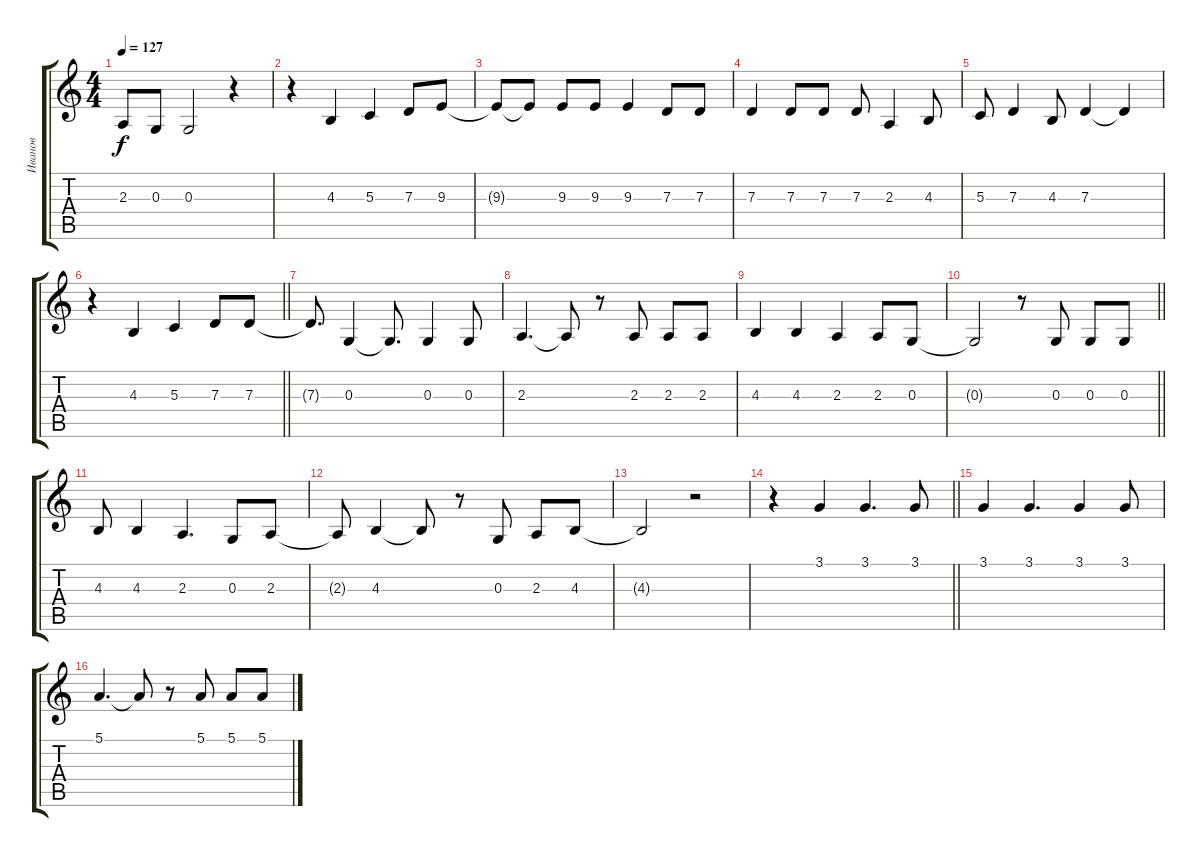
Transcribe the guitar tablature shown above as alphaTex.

\track ("Иванов" "Иванов") {instrument tenorsax}
\staff {score tabs}
\tuning (E4 B3 G3 D3 A2 E2) {hide}
\ts (4 4)
\tempo 127
\clef g2
\ks c
2.3{t}.8{dy f} 0.3.8 0.3.2 r.4 |
r.4 4.3.4 5.3.4 7.3.8 9.3.8 |
9.3{t}.8 9.3{t}.8 9.3.8 9.3.8 9.3.4 7.3.8 7.3.8 |
7.3.4 7.3.8 7.3.8 7.3.8 2.3.4 4.3.8 |
5.3.8 7.3.4 4.3.8 7.3.4 7.3{t}.4 |
\barLineRight lightlight
r.4 4.3.4 5.3.4 7.3.8 7.3.8 |
7.3{t}.8{d} 0.3.4 0.3{t}.8{d} 0.3.4 0.3.8 |
2.3.4{d} 2.3{t}.8 r.8 2.3.8 2.3.8 2.3.8 |
4.3.4 4.3.4 2.3.4 2.3.8 0.3.8 |
\barLineRight lightlight
0.3{t}.2 r.8 0.3.8 0.3.8 0.3.8 |
4.3.8 4.3.4 2.3.4{d} 0.3.8 2.3.8 |
2.3{t}.8 4.3.4 4.3{t}.8 r.8 0.3.8 2.3.8 4.3.8 |
4.3{t}.2 r.2 |
\barLineRight lightlight
r.4 3.1.4 3.1.4{d} 3.1.8 |
3.1.4 3.1.4{d} 3.1.4 3.1.8 |
5.1.4{d} 5.1{t}.8 r.8 5.1.8 5.1.8 5.1.8
